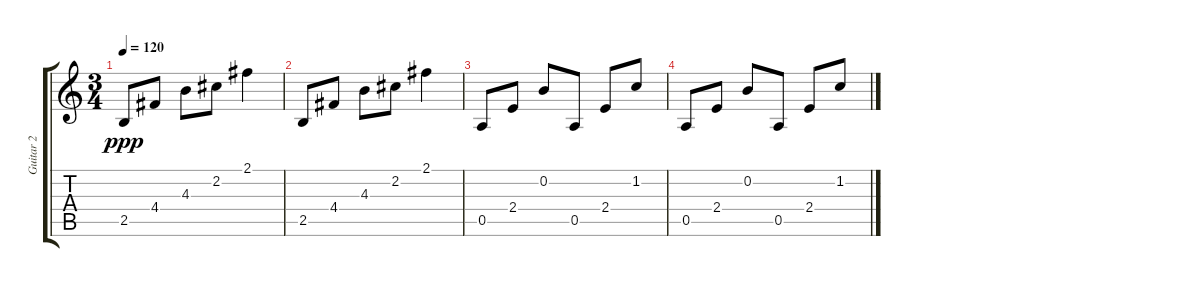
\track ("Guitar 2" "Guitar 2") {instrument acousticguitarsteel}
\staff {score tabs}
\tuning (E4 B3 G3 D3 A2 E2) {hide}
\ts (3 4)
\tempo 120
\clef g2
\ks c
2.5.8{dy ppp} 4.4.8 4.3.8 2.2.8 2.1.4 |
2.5.8 4.4.8 4.3.8 2.2.8 2.1.4 |
0.5.8 2.4.8 0.2.8 0.5.8 2.4.8 1.2.8 |
0.5.8 2.4.8 0.2.8 0.5.8 2.4.8 1.2.8
